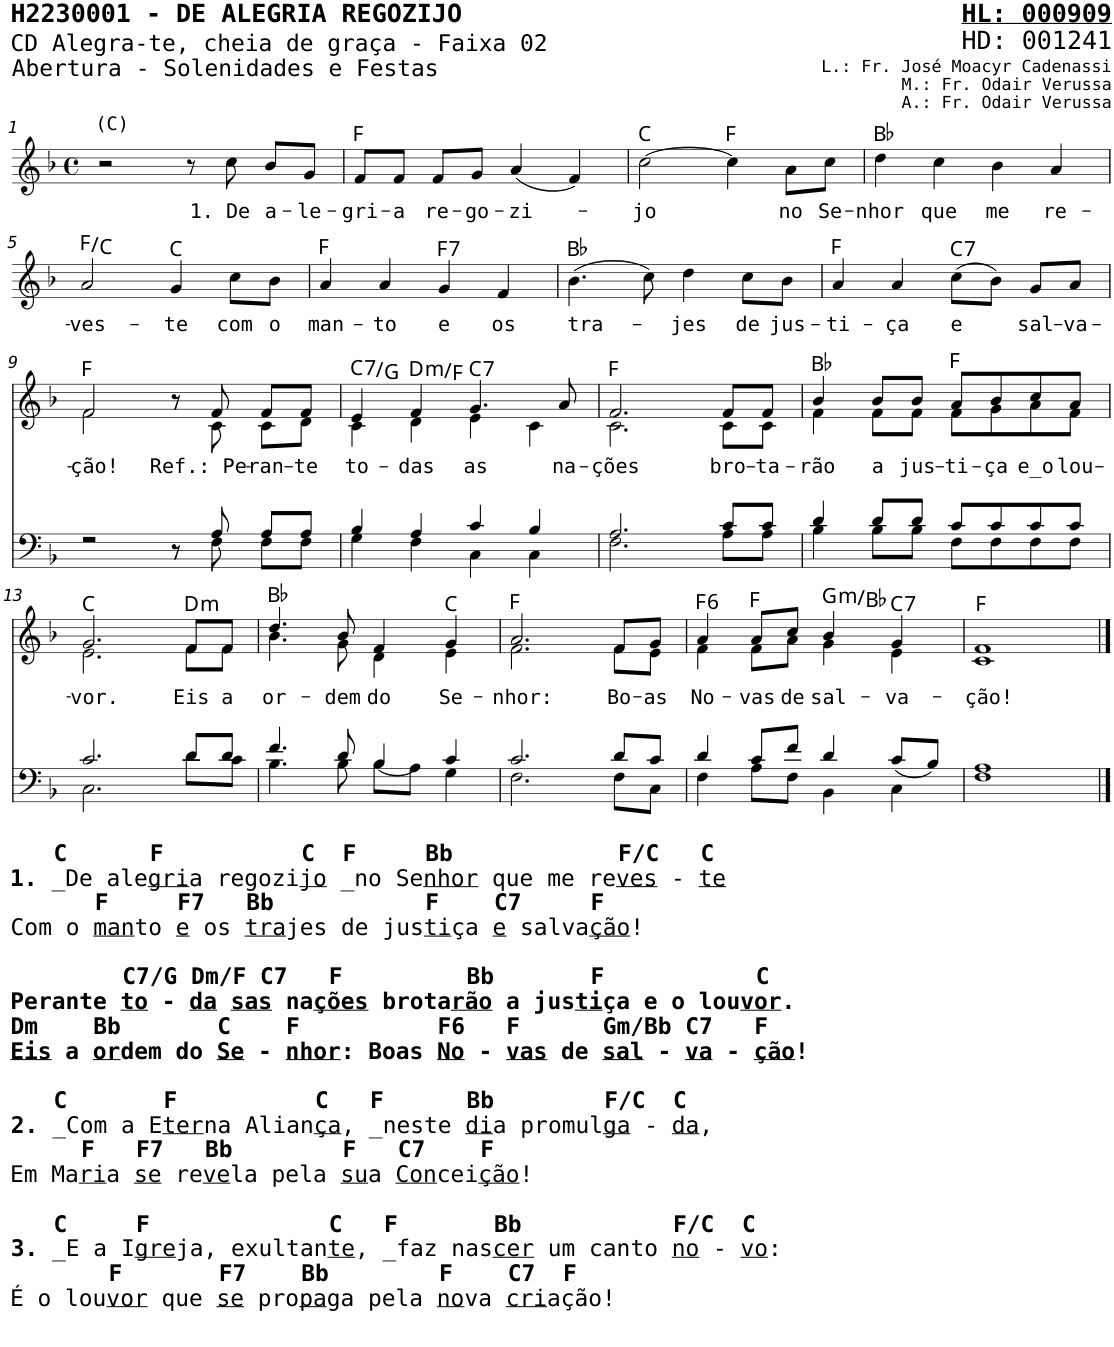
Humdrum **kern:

**kern	**kern	**text	**harte
*part2	*part1	*part1	*part1
*staff2	*staff1	*staff1	*
*I"Homens	*I"Mulheres	*	*
*stria5	*stria5	*	*
*clefF4	*clefG2	*	*
*k[b-]	*k[b-]	*	*
*M4/4	*M4/4	*	*
*met(c)	*met(c)	*	*
=1	=1	=1	=1
!	!LO:TX:a:t=(C)	!	!
1r	2r	.	.
.	8r	.	.
!	!	!LO:LY:b	!
.	8cc\	1. De	.
!	!	!LO:LY:b	!
.	8b-/L	a-	.
!	!	!LO:LY:b	!
.	8g/J	-le-	.
=2	=2	=2	=2
!	!	!LO:LY:b	!
1r	8f/L	-gri-	F:maj
!	!	!LO:LY:b	!
.	8f/J	-a	.
!	!	!LO:LY:b	!
.	8f/L	re-	.
!	!	!LO:LY:b	!
.	8g/J	-go-	.
!	!	!LO:LY:b	!
.	(4a/	-zi-	.
.	4f/)	.	.
=3	=3	=3	=3
!	!	!LO:LY:b	!
1r	[2cc\	-jo	C:maj
.	4cc\]	.	F:maj
!	!	!LO:LY:b	!
.	8a\L	no	.
!	!	!LO:LY:b	!
.	8cc\J	Se-	.
=4	=4	=4	=4
!	!	!LO:LY:b	!
1r	4dd\	-nhor	Bb:maj
!	!	!LO:LY:b	!
.	4cc\	que	.
!	!	!LO:LY:b	!
.	4b-\	me	.
!	!	!LO:LY:b	!
.	4a/	re-	.
!!LO:LB:g=z
=5	=5	=5	=5
!	!	!LO:LY:b	!
1r	2a/	-ves-	F:maj/5
!	!	!LO:LY:b	!
.	4g/	-te	C:maj
!	!	!LO:LY:b	!
.	8cc\L	com	.
!	!	!LO:LY:b	!
.	8b-\J	o	.
=6	=6	=6	=6
!	!	!LO:LY:b	!
1r	4a/	man-	F:maj
!	!	!LO:LY:b	!
.	4a/	-to	.
!	!	!LO:LY:b	!LO:H:kt=7
.	4g/	e	F:7
!	!	!LO:LY:b	!
.	4f/	os	.
=7	=7	=7	=7
!	!	!LO:LY:b	!
1r	(4.b-\	tra-	Bb:maj
.	8cc\)	.	.
!	!	!LO:LY:b	!
.	4dd\	-jes	.
!	!	!LO:LY:b	!
.	8cc\L	de	.
!	!	!LO:LY:b	!
.	8b-\J	jus-	.
=8	=8	=8	=8
!	!	!LO:LY:b	!
1r	4a/	-ti-	F:maj
!	!	!LO:LY:b	!
.	4a/	-ça	.
!	!	!LO:LY:b	!LO:H:kt=7
.	(8cc\L	e	C:7
.	8b-\J)	.	.
!	!	!LO:LY:b	!
.	8g/L	sal-	.
!	!	!LO:LY:b	!
.	8a/J	-va-	.
!!LO:LB:g=z
=9	=9	=9	=9
*^	*	*	*
*	*^	*	*	*
!	!	!	!	!LO:LY:b	!
*	*	*	*^	*	*
1ryy	2r	2ryy	2f/	2f\	-ção!	F:maj
.	8r	8r	8r	8r	.	.
!	!	!	!	!	!LO:LY:b	!
.	8A/	8F\	8f/	8c\	Ref.: Pe-	.
!	!	!	!	!	!LO:LY:b	!
.	8A/L	8F\L	8f/L	8c\L	-ran-	.
!	!	!	!	!	!LO:LY:b	!
.	8A/J	8F\J	8f/J	8d\J	-te	.
=10	=10	=10	=10	=10	=10	=10
!	!	!	!	!	!LO:LY:b	!LO:H:kt=7
1ryy	4B-/	4G\	4e/	4c\	to-	C:7/5
!	!	!	!	!	!LO:LY:b	!LO:H:kt=m
.	4A/	4F\	4f/	4d\	-das	D:min/b3
!	!	!	!	!	!LO:LY:b	!LO:H:kt=7
.	4c/	4C\	4.g/	4e\	as	C:7
.	4B-/	4C\	.	4c\	.	.
!	!	!	!	!	!LO:LY:b	!
.	.	.	8a/	.	na-	.
=11	=11	=11	=11	=11	=11	=11
!	!	!	!	!	!LO:LY:b	!
1ryy	2.A/	2.F\	2.f/	2.c\	-ções	F:maj
!	!	!	!	!	!LO:LY:b	!
.	8c/L	8A\L	8f/L	8c\L	bro-	.
!	!	!	!	!	!LO:LY:b	!
.	8c/J	8A\J	8f/J	8c\J	-ta-	.
=12	=12	=12	=12	=12	=12	=12
!	!	!	!	!	!LO:LY:b	!
1ryy	4d/	4B-\	4b-/	4f\	-rão	Bb:maj
!	!	!	!	!	!LO:LY:b	!
.	8d/L	8B-\L	8b-/L	8f\L	a	.
!	!	!	!	!	!LO:LY:b	!
.	8d/J	8B-\J	8b-/J	8f\J	jus-	.
!	!	!	!	!	!LO:LY:b	!
.	8c/L	8F\L	8a/L	8f\L	-ti-	F:maj
!	!	!	!	!	!LO:LY:b	!
.	8c/	8F\	8b-/	8g\	-ça	.
!	!	!	!	!	!LO:LY:b	!
.	8c/	8F\	8cc/	8a\	e_o	.
!	!	!	!	!	!LO:LY:b	!
.	8c/J	8F\J	8a/J	8f\J	lou-	.
!!LO:LB:g=z	!!
=13	=13	=13	=13	=13	=13	=13
!LO:TX:b:B:t=C      F          C  F     Bb            F/C   C	!	!	!	!	!	!
!LO:TX:b:t=1.	!	!	!	!	!	!
!LO:TX:b:t=_De ale	!	!	!	!	!	!
!LO:TX:b:t=gri	!	!	!	!	!	!
!LO:TX:b:t=a regozi	!	!	!	!	!	!
!LO:TX:b:t=jo	!	!	!	!	!	!
!LO:TX:b:t=_no Se	!	!	!	!	!	!
!LO:TX:b:t=nhor	!	!	!	!	!	!
!LO:TX:b:t=que me re	!	!	!	!	!	!
!LO:TX:b:t=ves	!	!	!	!	!	!
!LO:TX:b:t=-	!	!	!	!	!	!
!LO:TX:b:t=te	!	!	!	!	!	!
!LO:TX:b:B:t=F     F7   Bb           F    C7     F	!	!	!	!	!	!
!LO:TX:b:t=Com o	!	!	!	!	!	!
!LO:TX:b:t=man	!	!	!	!	!	!
!LO:TX:b:t=to	!	!	!	!	!	!
!LO:TX:b:t=e	!	!	!	!	!	!
!LO:TX:b:t=os	!	!	!	!	!	!
!LO:TX:b:t=tra	!	!	!	!	!	!
!LO:TX:b:t=jes de jus	!	!	!	!	!	!
!LO:TX:b:t=ti	!	!	!	!	!	!
!LO:TX:b:t=ça	!	!	!	!	!	!
!LO:TX:b:t=e	!	!	!	!	!	!
!LO:TX:b:t=salva	!	!	!	!	!	!
!LO:TX:b:t=ção	!	!	!	!	!	!
!LO:TX:b:t=!	!	!	!	!	!	!
!LO:TX:b:B:t=C7/G Dm/F C7   F         Bb       F           C	!	!	!	!	!	!
!LO:TX:b:t=Perante	!	!	!	!	!	!
!LO:TX:b:t=to	!	!	!	!	!	!
!LO:TX:b:t=-	!	!	!	!	!	!
!LO:TX:b:t=da	!	!	!	!	!	!
!LO:TX:b:t=sas	!	!	!	!	!	!
!LO:TX:b:t=na	!	!	!	!	!	!
!LO:TX:b:t=ções	!	!	!	!	!	!
!LO:TX:b:t=brota	!	!	!	!	!	!
!LO:TX:b:t=rão	!	!	!	!	!	!
!LO:TX:b:t=a jus	!	!	!	!	!	!
!LO:TX:b:t=ti	!	!	!	!	!	!
!LO:TX:b:t=ça e o lou	!	!	!	!	!	!
!LO:TX:b:t=vor	!	!	!	!	!	!
!LO:TX:b:t=.	!	!	!	!	!	!
!LO:TX:b:t=Dm    Bb       C    F          F6   F      Gm/Bb C7   F	!	!	!	!	!	!
!LO:TX:b:t=Eis	!	!	!	!	!	!
!LO:TX:b:t=a	!	!	!	!	!	!
!LO:TX:b:t=or	!	!	!	!	!	!
!LO:TX:b:t=dem do	!	!	!	!	!	!
!LO:TX:b:t=Se	!	!	!	!	!	!
!LO:TX:b:t=-	!	!	!	!	!	!
!LO:TX:b:t=nhor	!	!	!	!	!	!
!LO:TX:b:t=&colon; Boas	!	!	!	!	!	!
!LO:TX:b:t=No	!	!	!	!	!	!
!LO:TX:b:t=-	!	!	!	!	!	!
!LO:TX:b:t=vas	!	!	!	!	!	!
!LO:TX:b:t=de	!	!	!	!	!	!
!LO:TX:b:t=sal	!	!	!	!	!	!
!LO:TX:b:t=-	!	!	!	!	!	!
!LO:TX:b:t=va	!	!	!	!	!	!
!LO:TX:b:t=-	!	!	!	!	!	!
!LO:TX:b:t=ção	!	!	!	!	!	!
!LO:TX:b:t=!	!	!	!	!	!	!
!LO:TX:b:t=C       F          C   F      Bb        F/C  C	!	!	!	!	!	!
!LO:TX:b:t=2.	!	!	!	!	!	!
!LO:TX:b:t=_Com a E	!	!	!	!	!	!
!LO:TX:b:t=ter	!	!	!	!	!	!
!LO:TX:b:t=na Alian	!	!	!	!	!	!
!LO:TX:b:t=ça	!	!	!	!	!	!
!LO:TX:b:t=, _neste	!	!	!	!	!	!
!LO:TX:b:t=di	!	!	!	!	!	!
!LO:TX:b:t=a promul	!	!	!	!	!	!
!LO:TX:b:t=ga	!	!	!	!	!	!
!LO:TX:b:t=-	!	!	!	!	!	!
!LO:TX:b:t=da	!	!	!	!	!	!
!LO:TX:b:t=,	!	!	!	!	!	!
!LO:TX:b:B:t=F   F7   Bb        F   C7    F	!	!	!	!	!	!
!LO:TX:b:t=Em Ma	!	!	!	!	!	!
!LO:TX:b:t=ri	!	!	!	!	!	!
!LO:TX:b:t=a	!	!	!	!	!	!
!LO:TX:b:t=se	!	!	!	!	!	!
!LO:TX:b:t=re	!	!	!	!	!	!
!LO:TX:b:t=ve	!	!	!	!	!	!
!LO:TX:b:t=la pela	!	!	!	!	!	!
!LO:TX:b:t=su	!	!	!	!	!	!
!LO:TX:b:t=a	!	!	!	!	!	!
!LO:TX:b:t=Con	!	!	!	!	!	!
!LO:TX:b:t=cei	!	!	!	!	!	!
!LO:TX:b:t=ção	!	!	!	!	!	!
!LO:TX:b:t=!	!	!	!	!	!	!
!LO:TX:b:B:t=C     F             C   F       Bb           F/C  C	!	!	!	!	!	!
!LO:TX:b:t=3.	!	!	!	!	!	!
!LO:TX:b:t=_E a I	!	!	!	!	!	!
!LO:TX:b:t=gre	!	!	!	!	!	!
!LO:TX:b:t=ja, exultan	!	!	!	!	!	!
!LO:TX:b:t=te	!	!	!	!	!	!
!LO:TX:b:t=, _faz nas	!	!	!	!	!	!
!LO:TX:b:t=cer	!	!	!	!	!	!
!LO:TX:b:t=um canto	!	!	!	!	!	!
!LO:TX:b:t=no	!	!	!	!	!	!
!LO:TX:b:t=-	!	!	!	!	!	!
!LO:TX:b:t=vo	!	!	!	!	!	!
!LO:TX:b:t=&colon;	!	!	!	!	!	!
!LO:TX:b:B:t=F       F7    Bb        F    C7  F	!	!	!	!	!	!
!LO:TX:b:t=É o lou	!	!	!	!	!	!
!LO:TX:b:t=vor	!	!	!	!	!	!
!LO:TX:b:t=que	!	!	!	!	!	!
!LO:TX:b:t=se	!	!	!	!	!	!
!LO:TX:b:t=pro	!	!	!	!	!	!
!LO:TX:b:t=pa	!	!	!	!	!	!
!LO:TX:b:t=ga pela	!	!	!	!	!	!
!LO:TX:b:t=no	!	!	!	!	!	!
!LO:TX:b:t=va	!	!	!	!	!	!
!LO:TX:b:t=cri	!	!	!	!	!	!
!LO:TX:b:t=ação!	!	!	!	!	!	!
!	!	!	!	!	!LO:LY:b	!
1ryy	2.c/	2.C\	2.g/	2.e\	-vor.	C:maj
!	!	!	!	!	!LO:LY:b	!LO:H:kt=m
.	8d/L	8d\L	8f/L	8f\L	Eis	D:min
!	!	!	!	!	!LO:LY:b	!
.	8d/J	8c\J	8f/J	8f\J	a	.
=14	=14	=14	=14	=14	=14	=14
!	!	!	!	!	!LO:LY:b	!
1ryy	4.f/	4.B-\	4.dd/	4.b-\	or-	Bb:maj
!	!	!	!	!	!LO:LY:b	!
.	8d/	8B-\	8b-/	8g\	-dem	.
!	!	!	!	!	!LO:LY:b	!
.	4B-/	(8B-\L	4f/	4d\	do	.
.	.	8A\J)	.	.	.	.
!	!	!	!	!	!LO:LY:b	!
.	4c/	4G\	4g/	4e\	Se-	C:maj
=15	=15	=15	=15	=15	=15	=15
!	!	!	!	!	!LO:LY:b	!
1ryy	2.c/	2.F\	2.a/	2.f\	-nhor:	F:maj
!	!	!	!	!	!LO:LY:b	!
.	8d/L	8F\L	8f/L	8f\L	Bo-	.
!	!	!	!	!	!LO:LY:b	!
.	8c/J	8C\J	8g/J	8e\J	-as	.
=16	=16	=16	=16	=16	=16	=16
!	!	!	!	!	!LO:LY:b	!LO:H:kt=6
1ryy	4d/	4F\	4a/	4f\	No-	F:maj6
!	!	!	!	!	!LO:LY:b	!
.	8c/L	8A\L	8a/L	8f\L	-vas	F:maj
!	!	!	!	!	!LO:LY:b	!
.	8f/J	8F\J	8cc/J	8a\J	de	.
!	!	!	!	!	!LO:LY:b	!LO:H:kt=m
.	4d/	4BB-\	4b-/	4g\	sal-	G:min/b3
!	!	!	!	!	!LO:LY:b	!LO:H:kt=7
.	(<8c/L	4C\	4g/	4e\	-va-	C:7
.	8B-/J)	.	.	.	.	.
=17	=17	=17	=17	=17	=17	=17
!	!	!	!	!	!LO:LY:b	!
1ryy	1A	1F	1f	1c	-ção!	F:maj
*v	*v	*v	*	*	*	*
*	*v	*v	*	*
==	==	==	==
*-	*-	*-	*-
